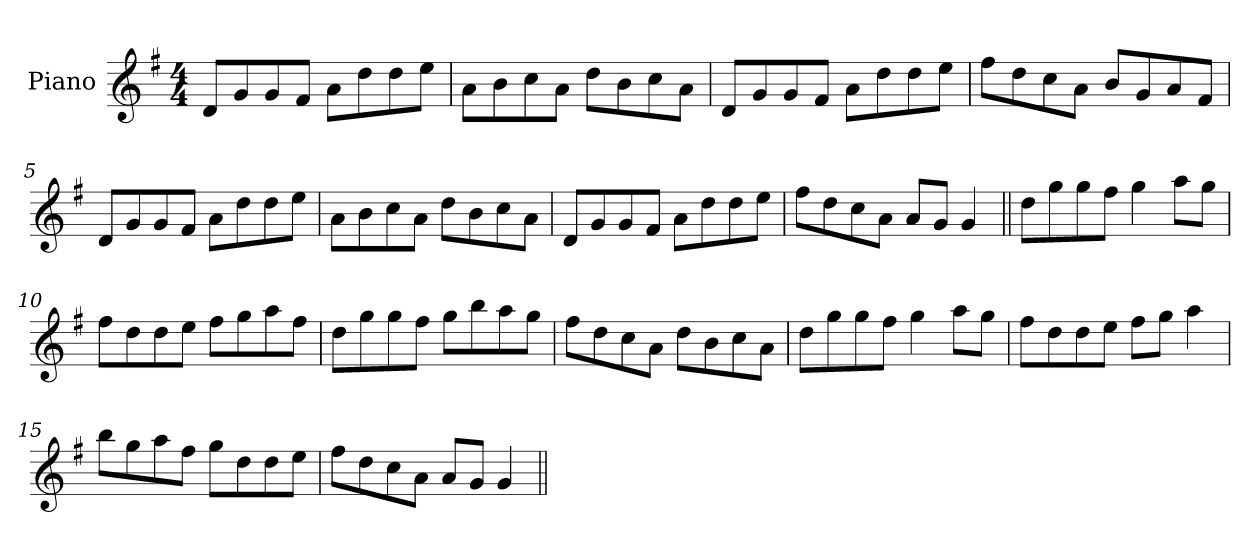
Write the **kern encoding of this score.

**kern
*part1
*staff1
*I"Piano
*I'Pno
*clefG2
*k[f#]
*G:
*M4/4
=1
8d/L
8g/
8g/
8f#/J
8a\L
8dd\
8dd\
8ee\J
=2
8a\L
8b\
8cc\
8a\J
8dd\L
8b\
8cc\
8a\J
=3
8d/L
8g/
8g/
8f#/J
8a\L
8dd\
8dd\
8ee\J
=4
8ff#\L
8dd\
8cc\
8a\J
8b/L
8g/
8a/
8f#/J
!!LO:LB:g=z
=5
8d/L
8g/
8g/
8f#/J
8a\L
8dd\
8dd\
8ee\J
=6
8a\L
8b\
8cc\
8a\J
8dd\L
8b\
8cc\
8a\J
=7
8d/L
8g/
8g/
8f#/J
8a\L
8dd\
8dd\
8ee\J
=8
8ff#\L
8dd\
8cc\
8a\J
8a/L
8g/J
4g/
!!LO:LB:g=z
=9||
8dd\L
8gg\
8gg\
8ff#\J
4gg\
8aa\L
8gg\J
=10
8ff#\L
8dd\
8dd\
8ee\J
8ff#\L
8gg\
8aa\
8ff#\J
=11
8dd\L
8gg\
8gg\
8ff#\J
8gg\L
8bb\
8aa\
8gg\J
=12
8ff#\L
8dd\
8cc\
8a\J
8dd\L
8b\
8cc\
8a\J
!!LO:LB:g=z
=13
8dd\L
8gg\
8gg\
8ff#\J
4gg\
8aa\L
8gg\J
=14
8ff#\L
8dd\
8dd\
8ee\J
8ff#\L
8gg\J
4aa\
=15
8bb\L
8gg\
8aa\
8ff#\J
8gg\L
8dd\
8dd\
8ee\J
=16
8ff#\L
8dd\
8cc\
8a\J
8a/L
8g/J
4g/
=||
*-
